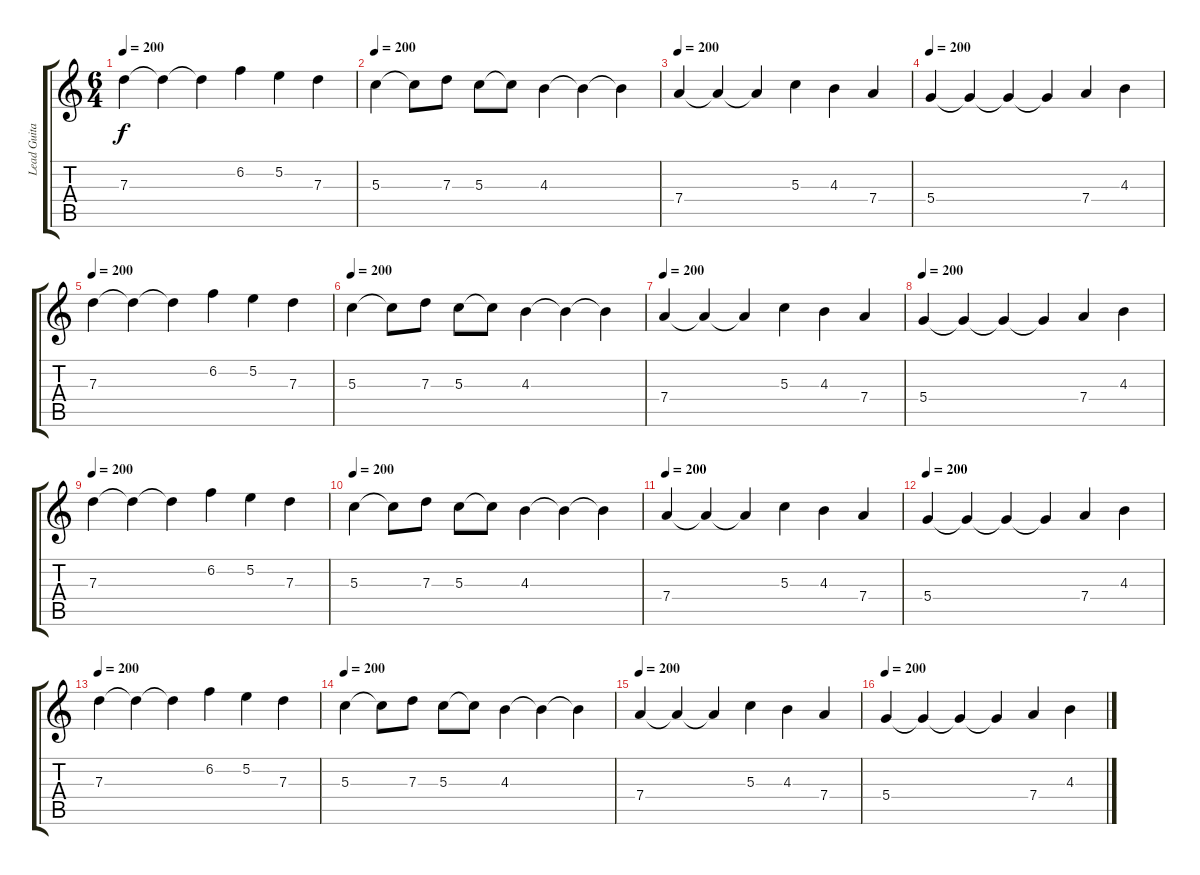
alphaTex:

\track ("Lead Guitar" "Lead Guita") {instrument distortionguitar}
\staff {score tabs}
\tuning (E4 B3 G3 D3 A2 E2) {hide}
\ts (6 4)
\tempo 200
\clef g2
\ks c
7.3.4{dy f} 7.3{t}.4 7.3{t}.4 6.2.4 5.2.4 7.3.4 |
\tempo 200
5.3.4 5.3{t}.8 7.3.8 5.3.8 5.3{t}.8 4.3.4 4.3{t}.4 4.3{t}.4 |
\tempo 200
7.4.4 7.4{t}.4 7.4{t}.4 5.3.4 4.3.4 7.4.4 |
\tempo 200
5.4.4 5.4{t}.4 5.4{t}.4 5.4{t}.4 7.4.4 4.3.4 |
\tempo 200
7.3.4 7.3{t}.4 7.3{t}.4 6.2.4 5.2.4 7.3.4 |
\tempo 200
5.3.4 5.3{t}.8 7.3.8 5.3.8 5.3{t}.8 4.3.4 4.3{t}.4 4.3{t}.4 |
\tempo 200
7.4.4 7.4{t}.4 7.4{t}.4 5.3.4 4.3.4 7.4.4 |
\tempo 200
5.4.4 5.4{t}.4 5.4{t}.4 5.4{t}.4 7.4.4 4.3.4 |
\tempo 200
7.3.4 7.3{t}.4 7.3{t}.4 6.2.4 5.2.4 7.3.4 |
\tempo 200
5.3.4 5.3{t}.8 7.3.8 5.3.8 5.3{t}.8 4.3.4 4.3{t}.4 4.3{t}.4 |
\tempo 200
7.4.4 7.4{t}.4 7.4{t}.4 5.3.4 4.3.4 7.4.4 |
\tempo 200
5.4.4 5.4{t}.4 5.4{t}.4 5.4{t}.4 7.4.4 4.3.4 |
\tempo 200
7.3.4 7.3{t}.4 7.3{t}.4 6.2.4 5.2.4 7.3.4 |
\tempo 200
5.3.4 5.3{t}.8 7.3.8 5.3.8 5.3{t}.8 4.3.4 4.3{t}.4 4.3{t}.4 |
\tempo 200
7.4.4{volume 6} 7.4{t}.4 7.4{t}.4 5.3.4 4.3.4 7.4.4 |
\tempo 200
5.4.4 5.4{t}.4 5.4{t}.4 5.4{t}.4 7.4.4 4.3.4
